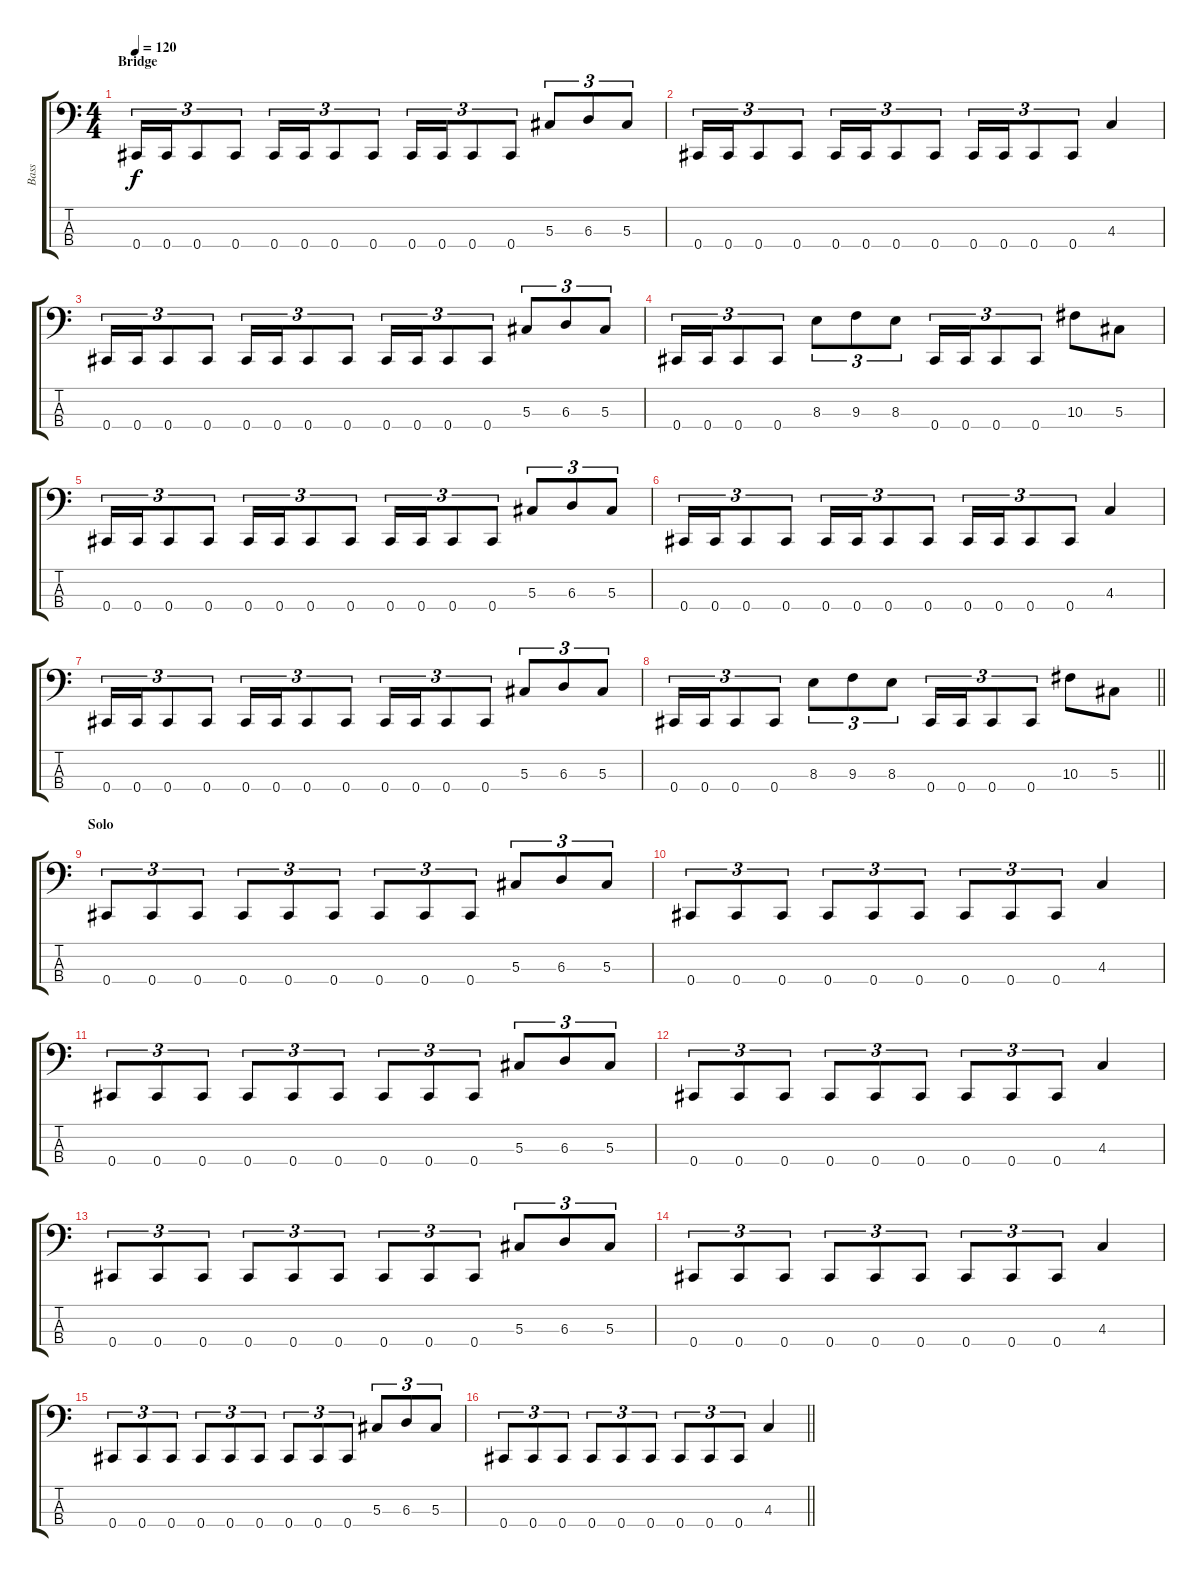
\track ("Bass" "Bass") {instrument electricbasspick}
\staff {score tabs}
\tuning (Gb2 Db2 Ab1 Db1) {hide}
\ts (4 4)
\section ("" "Bridge")
\tempo 120
\clef f4
\ks c
0.4.16{tu (3 2) dy f} 0.4.16{tu (3 2)} 0.4.8{tu (3 2)} 0.4.8{tu (3 2)} 0.4.16{tu (3 2)} 0.4.16{tu (3 2)} 0.4.8{tu (3 2)} 0.4.8{tu (3 2)} 0.4.16{tu (3 2)} 0.4.16{tu (3 2)} 0.4.8{tu (3 2)} 0.4.8{tu (3 2)} 5.3.8{tu (3 2)} 6.3.8{tu (3 2)} 5.3.8{tu (3 2)} |
0.4.16{tu (3 2)} 0.4.16{tu (3 2)} 0.4.8{tu (3 2)} 0.4.8{tu (3 2)} 0.4.16{tu (3 2)} 0.4.16{tu (3 2)} 0.4.8{tu (3 2)} 0.4.8{tu (3 2)} 0.4.16{tu (3 2)} 0.4.16{tu (3 2)} 0.4.8{tu (3 2)} 0.4.8{tu (3 2)} 4.3.4 |
0.4.16{tu (3 2)} 0.4.16{tu (3 2)} 0.4.8{tu (3 2)} 0.4.8{tu (3 2)} 0.4.16{tu (3 2)} 0.4.16{tu (3 2)} 0.4.8{tu (3 2)} 0.4.8{tu (3 2)} 0.4.16{tu (3 2)} 0.4.16{tu (3 2)} 0.4.8{tu (3 2)} 0.4.8{tu (3 2)} 5.3.8{tu (3 2)} 6.3.8{tu (3 2)} 5.3.8{tu (3 2)} |
0.4.16{tu (3 2)} 0.4.16{tu (3 2)} 0.4.8{tu (3 2)} 0.4.8{tu (3 2)} 8.3.8{tu (3 2)} 9.3.8{tu (3 2)} 8.3.8{tu (3 2)} 0.4.16{tu (3 2)} 0.4.16{tu (3 2)} 0.4.8{tu (3 2)} 0.4.8{tu (3 2)} 10.3.8 5.3.8 |
0.4.16{tu (3 2)} 0.4.16{tu (3 2)} 0.4.8{tu (3 2)} 0.4.8{tu (3 2)} 0.4.16{tu (3 2)} 0.4.16{tu (3 2)} 0.4.8{tu (3 2)} 0.4.8{tu (3 2)} 0.4.16{tu (3 2)} 0.4.16{tu (3 2)} 0.4.8{tu (3 2)} 0.4.8{tu (3 2)} 5.3.8{tu (3 2)} 6.3.8{tu (3 2)} 5.3.8{tu (3 2)} |
0.4.16{tu (3 2)} 0.4.16{tu (3 2)} 0.4.8{tu (3 2)} 0.4.8{tu (3 2)} 0.4.16{tu (3 2)} 0.4.16{tu (3 2)} 0.4.8{tu (3 2)} 0.4.8{tu (3 2)} 0.4.16{tu (3 2)} 0.4.16{tu (3 2)} 0.4.8{tu (3 2)} 0.4.8{tu (3 2)} 4.3.4 |
0.4.16{tu (3 2)} 0.4.16{tu (3 2)} 0.4.8{tu (3 2)} 0.4.8{tu (3 2)} 0.4.16{tu (3 2)} 0.4.16{tu (3 2)} 0.4.8{tu (3 2)} 0.4.8{tu (3 2)} 0.4.16{tu (3 2)} 0.4.16{tu (3 2)} 0.4.8{tu (3 2)} 0.4.8{tu (3 2)} 5.3.8{tu (3 2)} 6.3.8{tu (3 2)} 5.3.8{tu (3 2)} |
\barLineRight lightlight
0.4.16{tu (3 2)} 0.4.16{tu (3 2)} 0.4.8{tu (3 2)} 0.4.8{tu (3 2)} 8.3.8{tu (3 2)} 9.3.8{tu (3 2)} 8.3.8{tu (3 2)} 0.4.16{tu (3 2)} 0.4.16{tu (3 2)} 0.4.8{tu (3 2)} 0.4.8{tu (3 2)} 10.3.8 5.3.8 |
\section ("" "Solo")
0.4.8{tu (3 2)} 0.4.8{tu (3 2)} 0.4.8{tu (3 2)} 0.4.8{tu (3 2)} 0.4.8{tu (3 2)} 0.4.8{tu (3 2)} 0.4.8{tu (3 2)} 0.4.8{tu (3 2)} 0.4.8{tu (3 2)} 5.3.8{tu (3 2)} 6.3.8{tu (3 2)} 5.3.8{tu (3 2)} |
0.4.8{tu (3 2)} 0.4.8{tu (3 2)} 0.4.8{tu (3 2)} 0.4.8{tu (3 2)} 0.4.8{tu (3 2)} 0.4.8{tu (3 2)} 0.4.8{tu (3 2)} 0.4.8{tu (3 2)} 0.4.8{tu (3 2)} 4.3.4 |
0.4.8{tu (3 2)} 0.4.8{tu (3 2)} 0.4.8{tu (3 2)} 0.4.8{tu (3 2)} 0.4.8{tu (3 2)} 0.4.8{tu (3 2)} 0.4.8{tu (3 2)} 0.4.8{tu (3 2)} 0.4.8{tu (3 2)} 5.3.8{tu (3 2)} 6.3.8{tu (3 2)} 5.3.8{tu (3 2)} |
0.4.8{tu (3 2)} 0.4.8{tu (3 2)} 0.4.8{tu (3 2)} 0.4.8{tu (3 2)} 0.4.8{tu (3 2)} 0.4.8{tu (3 2)} 0.4.8{tu (3 2)} 0.4.8{tu (3 2)} 0.4.8{tu (3 2)} 4.3.4 |
0.4.8{tu (3 2)} 0.4.8{tu (3 2)} 0.4.8{tu (3 2)} 0.4.8{tu (3 2)} 0.4.8{tu (3 2)} 0.4.8{tu (3 2)} 0.4.8{tu (3 2)} 0.4.8{tu (3 2)} 0.4.8{tu (3 2)} 5.3.8{tu (3 2)} 6.3.8{tu (3 2)} 5.3.8{tu (3 2)} |
0.4.8{tu (3 2)} 0.4.8{tu (3 2)} 0.4.8{tu (3 2)} 0.4.8{tu (3 2)} 0.4.8{tu (3 2)} 0.4.8{tu (3 2)} 0.4.8{tu (3 2)} 0.4.8{tu (3 2)} 0.4.8{tu (3 2)} 4.3.4 |
0.4.8{tu (3 2)} 0.4.8{tu (3 2)} 0.4.8{tu (3 2)} 0.4.8{tu (3 2)} 0.4.8{tu (3 2)} 0.4.8{tu (3 2)} 0.4.8{tu (3 2)} 0.4.8{tu (3 2)} 0.4.8{tu (3 2)} 5.3.8{tu (3 2)} 6.3.8{tu (3 2)} 5.3.8{tu (3 2)} |
\barLineRight lightlight
0.4.8{tu (3 2)} 0.4.8{tu (3 2)} 0.4.8{tu (3 2)} 0.4.8{tu (3 2)} 0.4.8{tu (3 2)} 0.4.8{tu (3 2)} 0.4.8{tu (3 2)} 0.4.8{tu (3 2)} 0.4.8{tu (3 2)} 4.3.4
